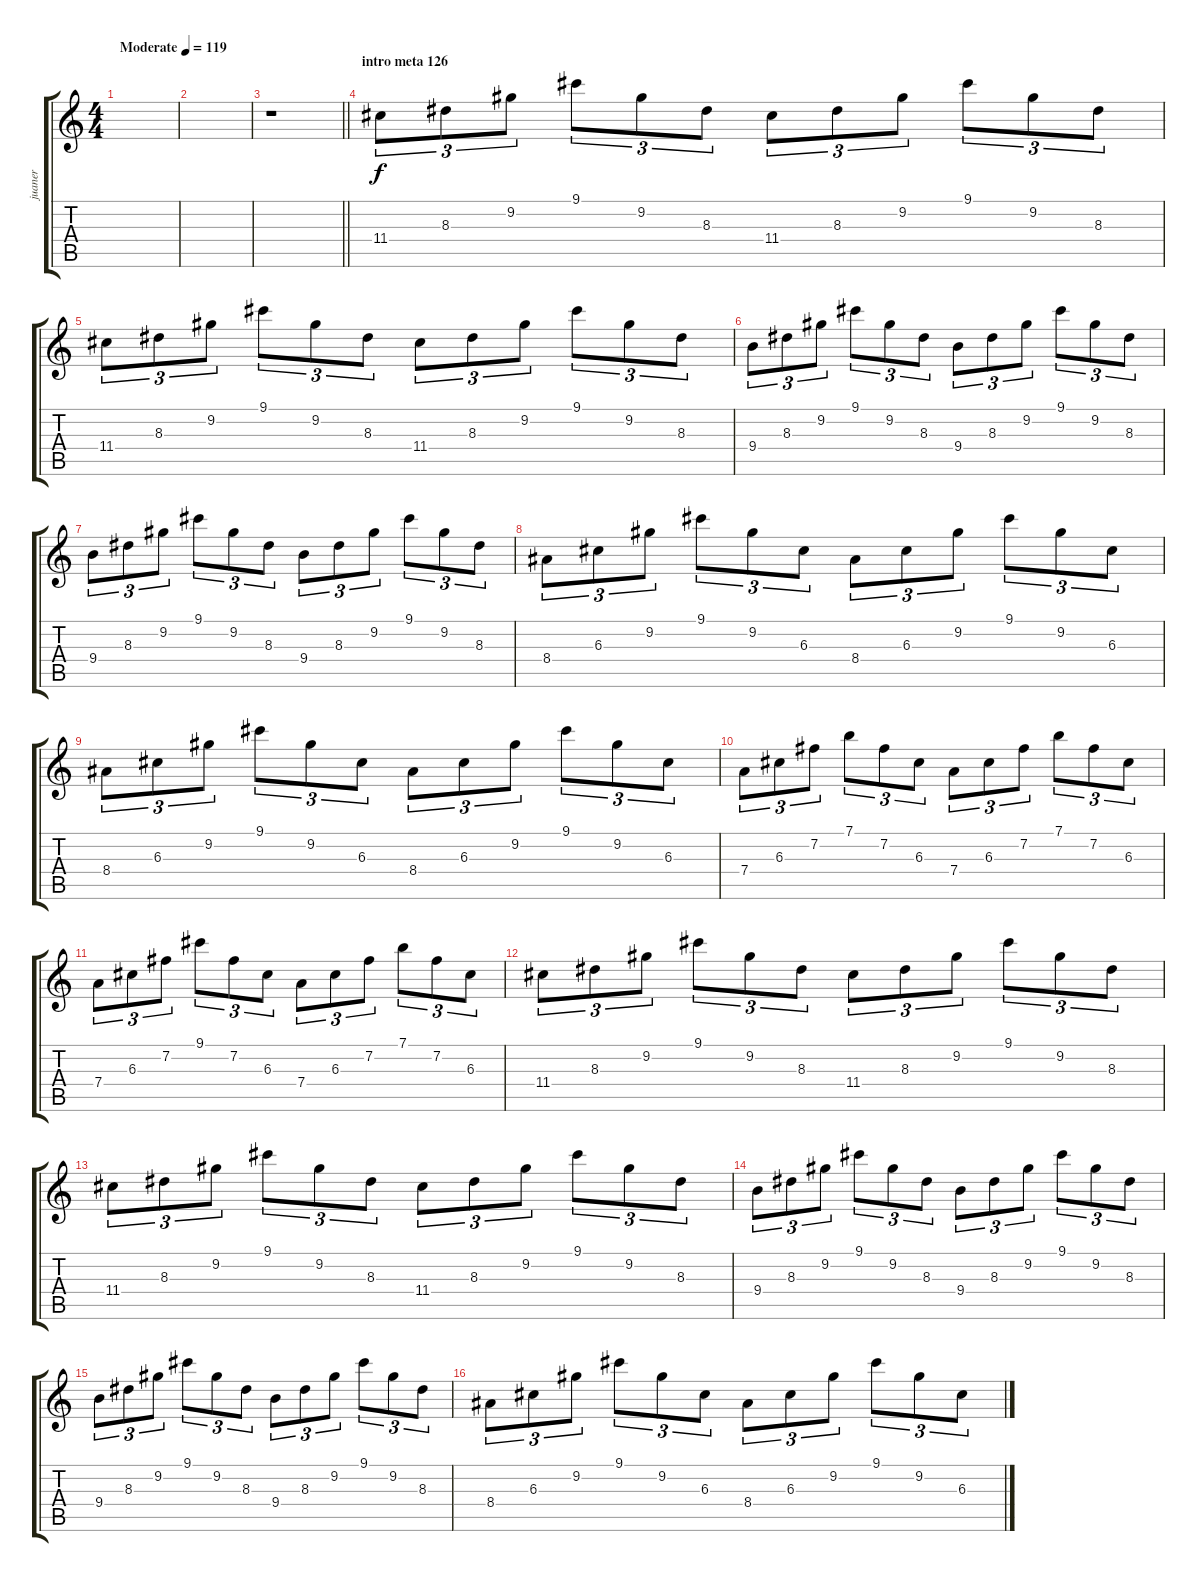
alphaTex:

\track ("juaner" "juaner") {instrument distortionguitar}
\staff {score tabs}
\tuning (E4 B3 G3 D3 A2 E2) {hide}
\ts (4 4)
\tempo (119 "Moderate")
\clef g2
\ks c
|
|
\barLineRight lightlight
r.1 |
\section ("" "intro meta 126")
11.4.8{tu (3 2)} 8.3.8{tu (3 2)} 9.2.8{tu (3 2)} 9.1.8{tu (3 2)} 9.2.8{tu (3 2)} 8.3.8{tu (3 2)} 11.4.8{tu (3 2)} 8.3.8{tu (3 2)} 9.2.8{tu (3 2)} 9.1.8{tu (3 2)} 9.2.8{tu (3 2)} 8.3.8{tu (3 2)} |
11.4.8{tu (3 2)} 8.3.8{tu (3 2)} 9.2.8{tu (3 2)} 9.1.8{tu (3 2)} 9.2.8{tu (3 2)} 8.3.8{tu (3 2)} 11.4.8{tu (3 2)} 8.3.8{tu (3 2)} 9.2.8{tu (3 2)} 9.1.8{tu (3 2)} 9.2.8{tu (3 2)} 8.3.8{tu (3 2)} |
9.4.8{tu (3 2)} 8.3.8{tu (3 2)} 9.2.8{tu (3 2)} 9.1.8{tu (3 2)} 9.2.8{tu (3 2)} 8.3.8{tu (3 2)} 9.4.8{tu (3 2)} 8.3.8{tu (3 2)} 9.2.8{tu (3 2)} 9.1.8{tu (3 2)} 9.2.8{tu (3 2)} 8.3.8{tu (3 2)} |
9.4.8{tu (3 2)} 8.3.8{tu (3 2)} 9.2.8{tu (3 2)} 9.1.8{tu (3 2)} 9.2.8{tu (3 2)} 8.3.8{tu (3 2)} 9.4.8{tu (3 2)} 8.3.8{tu (3 2)} 9.2.8{tu (3 2)} 9.1.8{tu (3 2)} 9.2.8{tu (3 2)} 8.3.8{tu (3 2)} |
8.4.8{tu (3 2)} 6.3.8{tu (3 2)} 9.2.8{tu (3 2)} 9.1.8{tu (3 2)} 9.2.8{tu (3 2)} 6.3.8{tu (3 2)} 8.4.8{tu (3 2)} 6.3.8{tu (3 2)} 9.2.8{tu (3 2)} 9.1.8{tu (3 2)} 9.2.8{tu (3 2)} 6.3.8{tu (3 2)} |
8.4.8{tu (3 2)} 6.3.8{tu (3 2)} 9.2.8{tu (3 2)} 9.1.8{tu (3 2)} 9.2.8{tu (3 2)} 6.3.8{tu (3 2)} 8.4.8{tu (3 2)} 6.3.8{tu (3 2)} 9.2.8{tu (3 2)} 9.1.8{tu (3 2)} 9.2.8{tu (3 2)} 6.3.8{tu (3 2)} |
7.4.8{tu (3 2)} 6.3.8{tu (3 2)} 7.2.8{tu (3 2)} 7.1.8{tu (3 2)} 7.2.8{tu (3 2)} 6.3.8{tu (3 2)} 7.4.8{tu (3 2)} 6.3.8{tu (3 2)} 7.2.8{tu (3 2)} 7.1.8{tu (3 2)} 7.2.8{tu (3 2)} 6.3.8{tu (3 2)} |
7.4.8{tu (3 2)} 6.3.8{tu (3 2)} 7.2.8{tu (3 2)} 9.1.8{tu (3 2)} 7.2.8{tu (3 2)} 6.3.8{tu (3 2)} 7.4.8{tu (3 2)} 6.3.8{tu (3 2)} 7.2.8{tu (3 2)} 7.1.8{tu (3 2)} 7.2.8{tu (3 2)} 6.3.8{tu (3 2)} |
11.4.8{tu (3 2)} 8.3.8{tu (3 2)} 9.2.8{tu (3 2)} 9.1.8{tu (3 2)} 9.2.8{tu (3 2)} 8.3.8{tu (3 2)} 11.4.8{tu (3 2)} 8.3.8{tu (3 2)} 9.2.8{tu (3 2)} 9.1.8{tu (3 2)} 9.2.8{tu (3 2)} 8.3.8{tu (3 2)} |
11.4.8{tu (3 2)} 8.3.8{tu (3 2)} 9.2.8{tu (3 2)} 9.1.8{tu (3 2)} 9.2.8{tu (3 2)} 8.3.8{tu (3 2)} 11.4.8{tu (3 2)} 8.3.8{tu (3 2)} 9.2.8{tu (3 2)} 9.1.8{tu (3 2)} 9.2.8{tu (3 2)} 8.3.8{tu (3 2)} |
9.4.8{tu (3 2)} 8.3.8{tu (3 2)} 9.2.8{tu (3 2)} 9.1.8{tu (3 2)} 9.2.8{tu (3 2)} 8.3.8{tu (3 2)} 9.4.8{tu (3 2)} 8.3.8{tu (3 2)} 9.2.8{tu (3 2)} 9.1.8{tu (3 2)} 9.2.8{tu (3 2)} 8.3.8{tu (3 2)} |
9.4.8{tu (3 2)} 8.3.8{tu (3 2)} 9.2.8{tu (3 2)} 9.1.8{tu (3 2)} 9.2.8{tu (3 2)} 8.3.8{tu (3 2)} 9.4.8{tu (3 2)} 8.3.8{tu (3 2)} 9.2.8{tu (3 2)} 9.1.8{tu (3 2)} 9.2.8{tu (3 2)} 8.3.8{tu (3 2)} |
8.4.8{tu (3 2)} 6.3.8{tu (3 2)} 9.2.8{tu (3 2)} 9.1.8{tu (3 2)} 9.2.8{tu (3 2)} 6.3.8{tu (3 2)} 8.4.8{tu (3 2)} 6.3.8{tu (3 2)} 9.2.8{tu (3 2)} 9.1.8{tu (3 2)} 9.2.8{tu (3 2)} 6.3.8{tu (3 2)}
